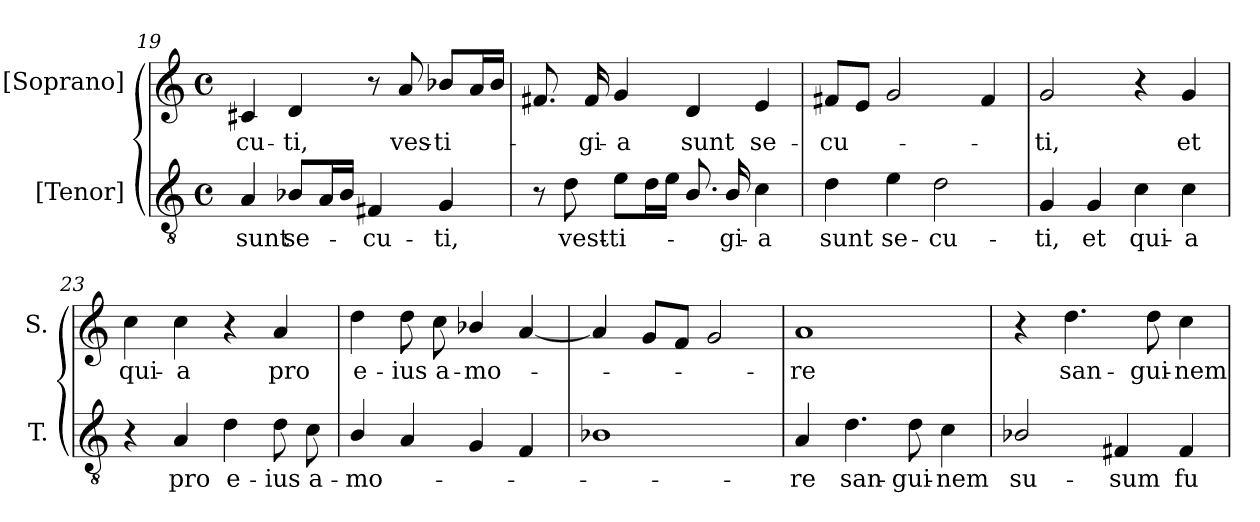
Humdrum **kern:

**kern	**text	**kern	**text
*part2	*part2	*part1	*part1
*staff2	*staff2	*staff1	*staff1
*I"[Tenor]	*	*I"[Soprano]	*
*I'T.	*	*I'S.	*
*clefGv2	*	*clefG2	*
*ITrd7c12	*	*	*
*k[]	*	*k[]	*
*C:	*	*C:	*
*M4/4	*	*M4/4	*
*met(c)	*	*met(c)	*
=19	=19	=19	=19
!	!LO:LY:b:color=#000000	!	!
!	!	!	!LO:LY:b:color=#000000
4AAi/	sunt	4c#Xi/	-cu-
!	!LO:LY:b:color=#000000	!	!
!	!	!	!LO:LY:b:color=#000000
8BB-Xi/L	se-	4di/	-ti,
16AAi/L	.	.	.
16BB-i/JJ	.	.	.
!	!LO:LY:b:color=#000000	!	!
4FF#Xi/	-cu-	8r	.
!	!	!	!LO:LY:b:color=#000000
.	.	8ai/	ves-
!	!LO:LY:b:color=#000000	!	!
!	!	!	!LO:LY:b:color=#000000
4GGi/	-ti,	8b-Xi/L	-ti-
.	.	16ai/L	.
.	.	16b-i/JJ	.
=20	=20	=20	=20
8r	.	8.f#Xi/	.
!	!LO:LY:b:color=#000000	!	!
8Di\	vest-	.	.
!	!	!	!LO:LY:b:color=#000000
.	.	16f#i/	-gi-
!	!LO:LY:b:color=#000000	!	!
!	!	!	!LO:LY:b:color=#000000
8Ei\L	-ti-	4gi/	-a
16Di\L	.	.	.
16Ei\JJ	.	.	.
!	!	!	!LO:LY:b:color=#000000
8.BBi/	.	4di/	sunt
!	!LO:LY:b:color=#000000	!	!
16BBi/	-gi-	.	.
!	!LO:LY:b:color=#000000	!	!
!	!	!	!LO:LY:b:color=#000000
4Ci\	-a	4ei/	se-
=21	=21	=21	=21
!	!LO:LY:b:color=#000000	!	!
!	!	!	!LO:LY:b:color=#000000
4Di\	sunt	8f#Xi/L	-cu-
.	.	8ei/J	.
!	!LO:LY:b:color=#000000	!	!
4Ei\	se-	2gi/	.
!	!LO:LY:b:color=#000000	!	!
2Di\	-cu-	.	.
.	.	4f#i/	.
=22	=22	=22	=22
!	!LO:LY:b:color=#000000	!	!
!	!	!	!LO:LY:b:color=#000000
4GGi/	-ti,	2gi/	-ti,
!	!LO:LY:b:color=#000000	!	!
4GGi/	et	.	.
!	!LO:LY:b:color=#000000	!	!
4Ci\	qui-	4r	.
!	!LO:LY:b:color=#000000	!	!
!	!	!	!LO:LY:b:color=#000000
4Ci\	-a	4gi/	et
=23	=23	=23	=23
!	!	!	!LO:LY:b:color=#000000
4r	.	4cci\	qui-
!	!LO:LY:b:color=#000000	!	!
!	!	!	!LO:LY:b:color=#000000
4AAi/	pro	4cci\	-a
!	!LO:LY:b:color=#000000	!	!
4Di\	e-	4r	.
!	!LO:LY:b:color=#000000	!	!
!	!	!	!LO:LY:b:color=#000000
8Di\	-ius	4ai/	pro
!	!LO:LY:b:color=#000000	!	!
8Ci\	a-	.	.
!!LO:LB:g=z
=24	=24	=24	=24
!	!LO:LY:b:color=#000000	!	!
!	!	!	!LO:LY:b:color=#000000
4BBi/	-mo-	4ddi\	e-
!	!	!	!LO:LY:b:color=#000000
4AAi/	.	8ddi\	-ius
!	!	!	!LO:LY:b:color=#000000
.	.	8cci\	a-
!	!	!	!LO:LY:b:color=#000000
4GGi/	.	4b-Xi/	-mo-
4FFi/	.	[4ai/	.
=25	=25	=25	=25
1BB-Xi	.	4ai/]	.
.	.	8gi/L	.
.	.	8fi/J	.
.	.	2gi/	.
=26	=26	=26	=26
!	!LO:LY:b:color=#000000	!	!
!	!	!	!LO:LY:b:color=#000000
4AAi/	-re	1ai	-re
!	!LO:LY:b:color=#000000	!	!
4.Di\	san-	.	.
!	!LO:LY:b:color=#000000	!	!
8Di\	-gui-	.	.
!	!LO:LY:b:color=#000000	!	!
4Ci\	-nem	.	.
=27	=27	=27	=27
!	!LO:LY:b:color=#000000	!	!
2BB-Xi/	su-	4r	.
!	!	!	!LO:LY:b:color=#000000
.	.	4.ddi\	san-
!	!LO:LY:b:color=#000000	!	!
4FF#Xi/	-sum	.	.
!	!	!	!LO:LY:b:color=#000000
.	.	8ddi\	-gui-
!	!LO:LY:b:color=#000000	!	!
!	!	!	!LO:LY:b:color=#000000
4FF#i/	fu-	4cci\	-nem
=	=	=	=
*-	*-	*-	*-
